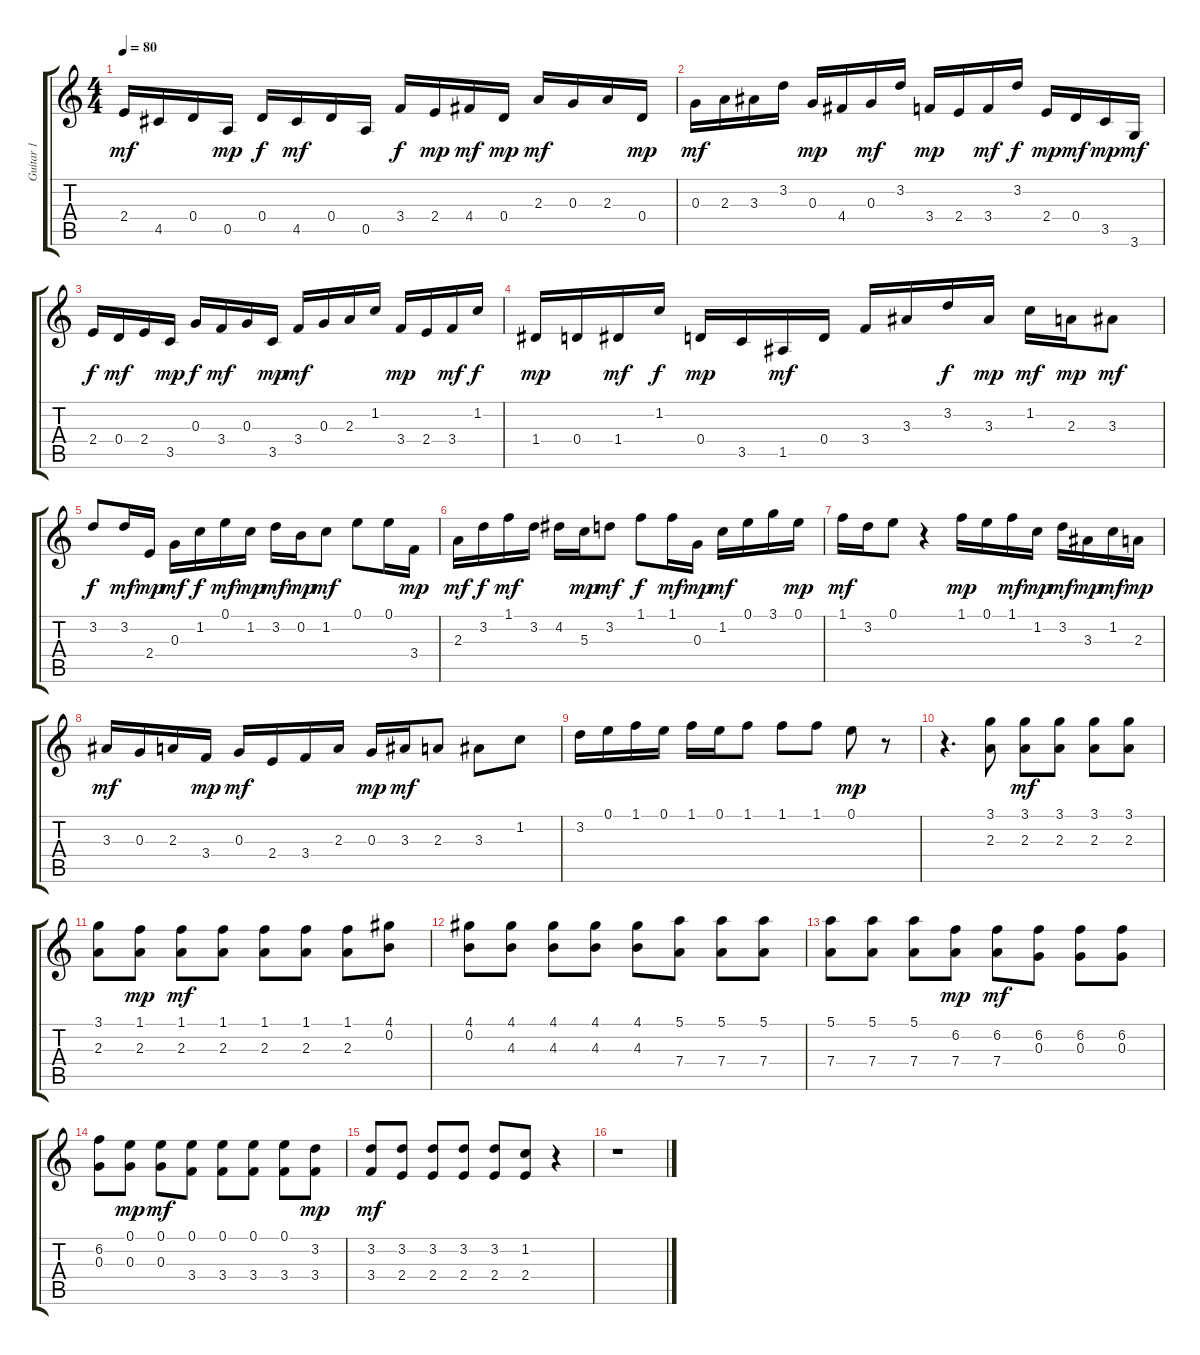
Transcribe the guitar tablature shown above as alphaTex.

\track ("Guitar 1" "Guitar 1") {instrument acousticguitarnylon}
\staff {score tabs}
\tuning (E4 B3 G3 D3 A2 E2) {hide}
\ts (4 4)
\tempo 80
\clef g2
\ks c
2.4.16{dy mf} 4.5.16 0.4.16 0.5.16{dy mp} 0.4.16{dy f} 4.5.16{dy mf} 0.4.16 0.5.16 3.4.16{dy f} 2.4.16{dy mp} 4.4.16{dy mf} 0.4.16{dy mp} 2.3.16{dy mf} 0.3.16 2.3.16 0.4.16{dy mp} |
0.3.16{dy mf} 2.3.16 3.3.16 3.2.16 0.3.16{dy mp} 4.4.16 0.3.16{dy mf} 3.2.16 3.4.16{dy mp} 2.4.16 3.4.16{dy mf} 3.2.16{dy f} 2.4.16{dy mp} 0.4.16{dy mf} 3.5.16{dy mp} 3.6.16{dy mf} |
2.4.16{dy f} 0.4.16{dy mf} 2.4.16 3.5.16{dy mp} 0.3.16{dy f} 3.4.16{dy mf} 0.3.16 3.5.16{dy mp} 3.4.16{dy mf} 0.3.16 2.3.16 1.2.16 3.4.16{dy mp} 2.4.16 3.4.16{dy mf} 1.2.16{dy f} |
1.4.16{dy mp} 0.4.16 1.4.16{dy mf} 1.2.16{dy f} 0.4.16{dy mp} 3.5.16 1.5.16{dy mf} 0.4.16 3.4.16 3.3.16 3.2.16{dy f} 3.3.16{dy mp} 1.2.16{dy mf} 2.3.16{dy mp} 3.3.8{dy mf} |
3.2.8{dy f} 3.2.16{dy mf} 2.4.16{dy mp} 0.3.16{dy mf} 1.2.16{dy f} 0.1.16{dy mf} 1.2.16{dy mp} 3.2.16{dy mf} 0.2.16{dy mp} 1.2.8{dy mf} 0.1.8 0.1.16 3.4.16{dy mp} |
2.3.16{dy mf} 3.2.16{dy f} 1.1.16{dy mf} 3.2.16 4.2.16 5.3.16{dy mp} 3.2.8{dy mf} 1.1.8{dy f} 1.1.16{dy mf} 0.3.16{dy mp} 1.2.16{dy mf} 0.1.16 3.1.16 0.1.16{dy mp} |
1.1.16{dy mf} 3.2.16 0.1.8 r.4 1.1.16{dy mp} 0.1.16 1.1.16{dy mf} 1.2.16{dy mp} 3.2.16{dy mf} 3.3.16{dy mp} 1.2.16{dy mf} 2.3.16{dy mp} |
3.3.16{dy mf} 0.3.16 2.3.16 3.4.16{dy mp} 0.3.16{dy mf} 2.4.16 3.4.16 2.3.16 0.3.16{dy mp} 3.3.16{dy mf} 2.3.8 3.3.8 1.2.8 |
3.2.16 0.1.16 1.1.16 0.1.16 1.1.16 0.1.16 1.1.8 1.1.8 1.1.8 0.1.8{dy mp} r.8 |
r.4{d} (3.1 2.3).8 (3.1 2.3).8{dy mf} (3.1 2.3).8 (3.1 2.3).8 (3.1 2.3).8 |
(3.1 2.3).8 (1.1 2.3).8{dy mp} (1.1 2.3).8{dy mf} (1.1 2.3).8 (1.1 2.3).8 (1.1 2.3).8 (1.1 2.3).8 (4.1 0.2).8 |
(4.1 0.2).8 (4.1 4.3).8 (4.1 4.3).8 (4.1 4.3).8 (4.1 4.3).8 (5.1 7.4).8 (5.1 7.4).8 (5.1 7.4).8 |
(5.1 7.4).8 (5.1 7.4).8 (5.1 7.4).8 (6.2 7.4).8{dy mp} (6.2 7.4).8{dy mf} (6.2 0.3).8 (6.2 0.3).8 (6.2 0.3).8 |
(6.2 0.3).8 (0.1 0.3).8{dy mp} (0.1 0.3).8{dy mf} (0.1 3.4).8 (0.1 3.4).8 (0.1 3.4).8 (0.1 3.4).8 (3.2 3.4).8{dy mp} |
(3.2 3.4).8{dy mf} (3.2 2.4).8 (3.2 2.4).8 (3.2 2.4).8 (3.2 2.4).8 (1.2 2.4).8 r.4 |
r.1
